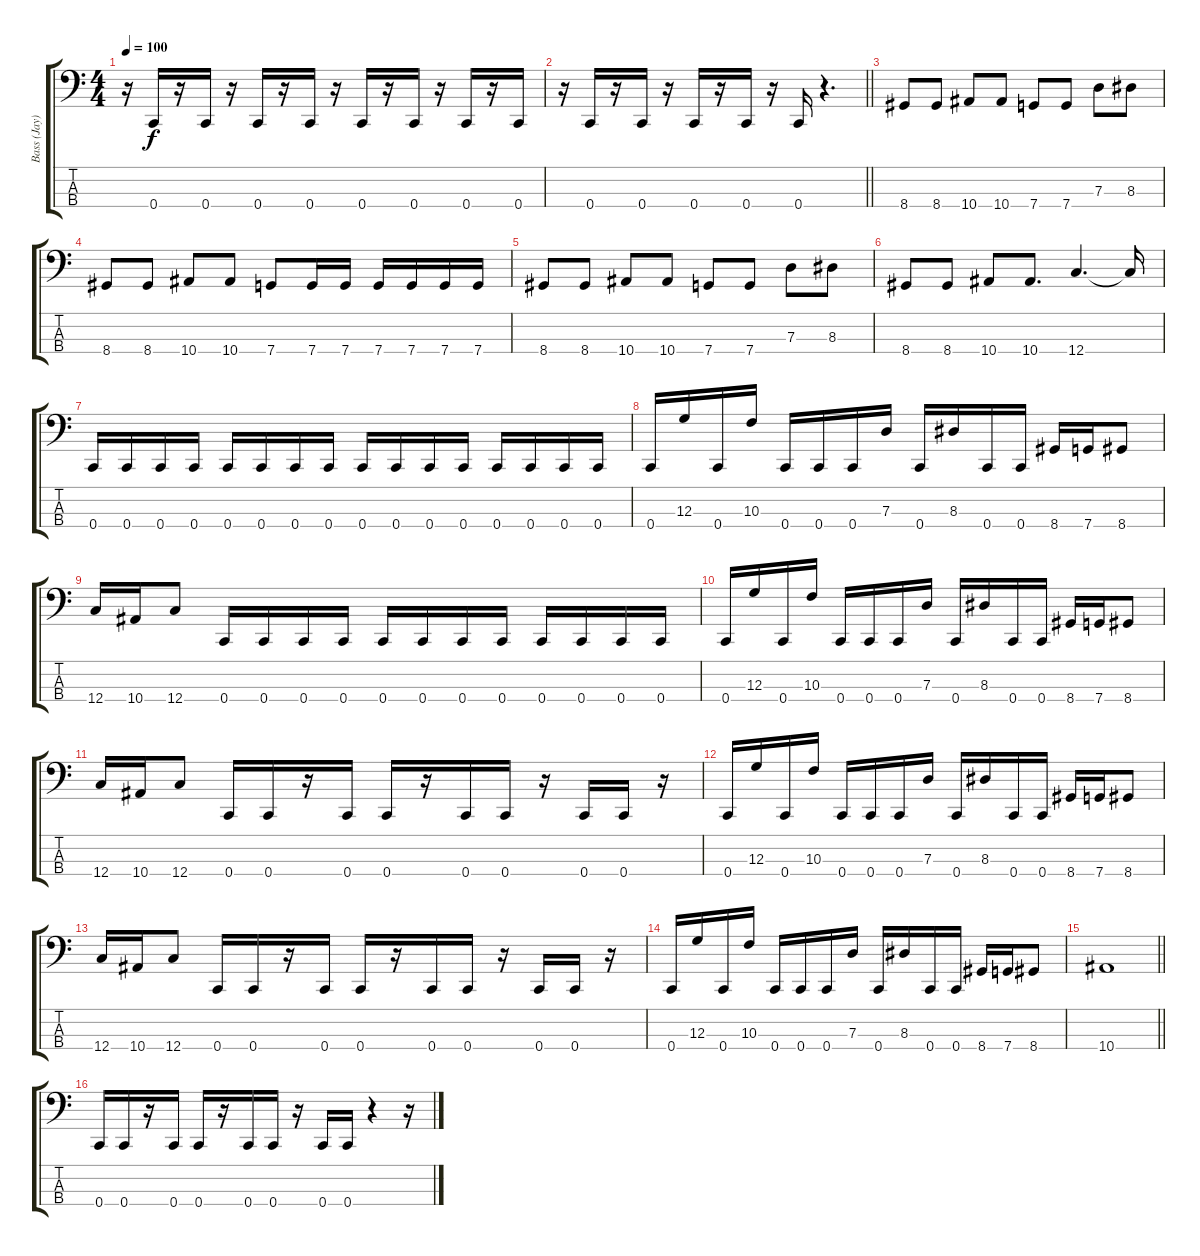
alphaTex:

\track ("Bass (Jay)" "Bass (Jay)") {instrument electricbasspick}
\staff {score tabs}
\tuning (F2 C2 G1 C1) {hide}
\ts (4 4)
\tempo 100
\clef f4
\ks c
r.16{dy f} 0.4.16 r.16 0.4.16 r.16 0.4.16 r.16 0.4.16 r.16 0.4.16 r.16 0.4.16 r.16 0.4.16 r.16 0.4.16 |
\barLineRight lightlight
r.16 0.4.16 r.16 0.4.16 r.16 0.4.16 r.16 0.4.16 r.16 0.4.16 r.4{d} |
8.4.8 8.4.8 10.4.8 10.4.8 7.4.8 7.4.8 7.3.8 8.3.8 |
8.4.8 8.4.8 10.4.8 10.4.8 7.4.8 7.4.16 7.4.16 7.4.16 7.4.16 7.4.16 7.4.16 |
8.4.8 8.4.8 10.4.8 10.4.8 7.4.8 7.4.8 7.3.8 8.3.8 |
8.4.8 8.4.8 10.4.8 10.4.8{d} 12.4.4{d} 12.4{t}.16 |
0.4.16 0.4.16 0.4.16 0.4.16 0.4.16 0.4.16 0.4.16 0.4.16 0.4.16 0.4.16 0.4.16 0.4.16 0.4.16 0.4.16 0.4.16 0.4.16 |
0.4.16 12.3.16 0.4.16 10.3.16 0.4.16 0.4.16 0.4.16 7.3.16 0.4.16 8.3.16 0.4.16 0.4.16 8.4.16 7.4.16 8.4.8 |
12.4.16 10.4.16 12.4.8 0.4.16 0.4.16 0.4.16 0.4.16 0.4.16 0.4.16 0.4.16 0.4.16 0.4.16 0.4.16 0.4.16 0.4.16 |
0.4.16 12.3.16 0.4.16 10.3.16 0.4.16 0.4.16 0.4.16 7.3.16 0.4.16 8.3.16 0.4.16 0.4.16 8.4.16 7.4.16 8.4.8 |
12.4.16 10.4.16 12.4.8 0.4.16 0.4.16 r.16 0.4.16 0.4.16 r.16 0.4.16 0.4.16 r.16 0.4.16 0.4.16 r.16 |
0.4.16 12.3.16 0.4.16 10.3.16 0.4.16 0.4.16 0.4.16 7.3.16 0.4.16 8.3.16 0.4.16 0.4.16 8.4.16 7.4.16 8.4.8 |
12.4.16 10.4.16 12.4.8 0.4.16 0.4.16 r.16 0.4.16 0.4.16 r.16 0.4.16 0.4.16 r.16 0.4.16 0.4.16 r.16 |
0.4.16 12.3.16 0.4.16 10.3.16 0.4.16 0.4.16 0.4.16 7.3.16 0.4.16 8.3.16 0.4.16 0.4.16 8.4.16 7.4.16 8.4.8 |
\barLineRight lightlight
10.4.1 |
0.4.16 0.4.16 r.16 0.4.16 0.4.16 r.16 0.4.16 0.4.16 r.16 0.4.16 0.4.16 r.4 r.16
